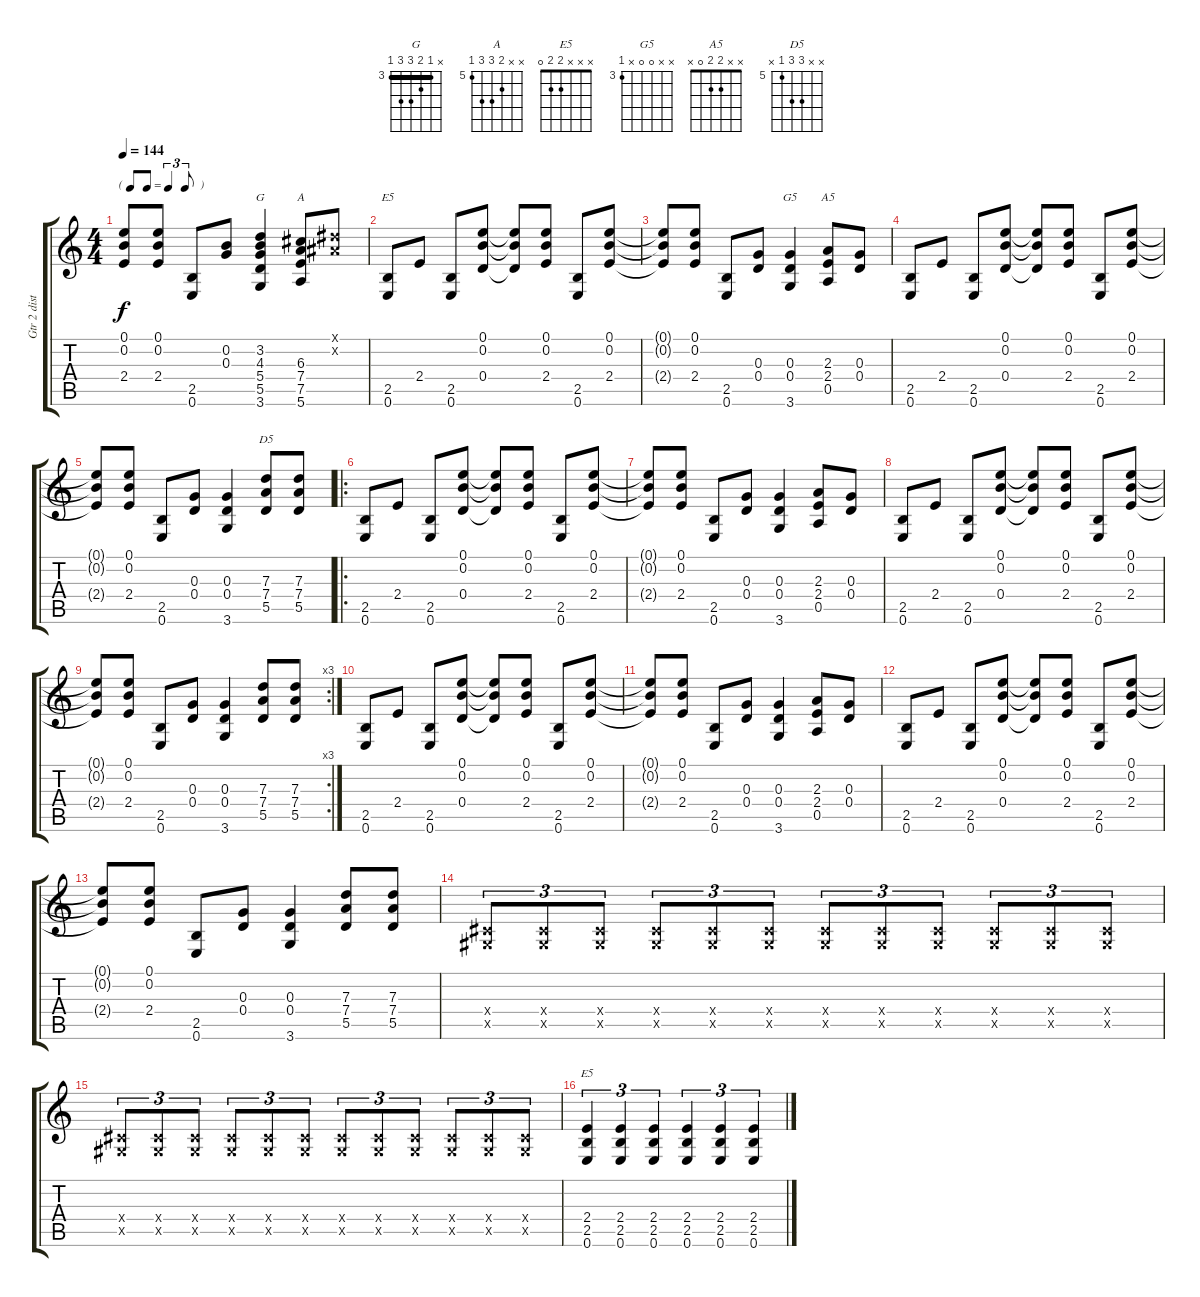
\track ("Gtr 2 distorsion" "Gtr 2 dist") {instrument distortionguitar}
\staff {score tabs}
\tuning (E4 B3 G3 D3 A2 E2) {hide}
\chord ("G" x 3 4 5 5 3) {firstfret 3 barre 3}
\chord ("A" x x 6 7 7 5) {firstfret 5}
\chord ("E5" x x x x 2 0)
\chord ("G5" x x 0 0 x 3) {firstfret 3}
\chord ("A5" x x 2 2 0 x)
\chord ("D5" x x 7 7 5 x) {firstfret 5}
\chord ("E5" x x x 2 2 0)
\ts (4 4)
\tf triplet8th
\tempo 144
\clef g2
\ks c
(0.1{t} 0.2{t} 2.4{t}).8{dy f} (0.1 0.2 2.4).8 (2.5 0.6).8 (0.2 0.3).8 (3.2 4.3 5.4 5.5 3.6).4{ch "G"} (6.3 7.4 7.5 5.6).8{ch "A"} (-1.1{x} -1.2{x}).8 |
(2.5 0.6).8{ch "E5"} 2.4.8 (2.5 0.6).8 (0.1 0.2 0.4).8 (0.1{t} 0.2{t} 0.4{t}).8 (0.1 0.2 2.4).8 (2.5 0.6).8 (0.1 0.2 2.4).8 |
(0.1{t} 0.2{t} 2.4{t}).8 (0.1 0.2 2.4).8 (2.5 0.6).8 (0.3 0.4).8 (0.3 0.4 3.6).4{ch "G5"} (2.3 2.4 0.5).8{ch "A5"} (0.3 0.4).8 |
(2.5 0.6).8 2.4.8 (2.5 0.6).8 (0.1 0.2 0.4).8 (0.1{t} 0.2{t} 0.4{t}).8 (0.1 0.2 2.4).8 (2.5 0.6).8 (0.1 0.2 2.4).8 |
(0.1{t} 0.2{t} 2.4{t}).8 (0.1 0.2 2.4).8 (2.5 0.6).8 (0.3 0.4).8 (0.3 0.4 3.6).4 (7.3 7.4 5.5).8{ch "D5"} (7.3 7.4 5.5).8 |
\ro
(2.5 0.6).8 2.4.8 (2.5 0.6).8 (0.1 0.2 0.4).8 (0.1{t} 0.2{t} 0.4{t}).8 (0.1 0.2 2.4).8 (2.5 0.6).8 (0.1 0.2 2.4).8 |
(0.1{t} 0.2{t} 2.4{t}).8 (0.1 0.2 2.4).8 (2.5 0.6).8 (0.3 0.4).8 (0.3 0.4 3.6).4 (2.3 2.4 0.5).8 (0.3 0.4).8 |
(2.5 0.6).8 2.4.8 (2.5 0.6).8 (0.1 0.2 0.4).8 (0.1{t} 0.2{t} 0.4{t}).8 (0.1 0.2 2.4).8 (2.5 0.6).8 (0.1 0.2 2.4).8 |
\rc 3
(0.1{t} 0.2{t} 2.4{t}).8 (0.1 0.2 2.4).8 (2.5 0.6).8 (0.3 0.4).8 (0.3 0.4 3.6).4 (7.3 7.4 5.5).8 (7.3 7.4 5.5).8 |
(2.5 0.6).8 2.4.8 (2.5 0.6).8 (0.1 0.2 0.4).8 (0.1{t} 0.2{t} 0.4{t}).8 (0.1 0.2 2.4).8 (2.5 0.6).8 (0.1 0.2 2.4).8 |
(0.1{t} 0.2{t} 2.4{t}).8 (0.1 0.2 2.4).8 (2.5 0.6).8 (0.3 0.4).8 (0.3 0.4 3.6).4 (2.3 2.4 0.5).8 (0.3 0.4).8 |
(2.5 0.6).8 2.4.8 (2.5 0.6).8 (0.1 0.2 0.4).8 (0.1{t} 0.2{t} 0.4{t}).8 (0.1 0.2 2.4).8 (2.5 0.6).8 (0.1 0.2 2.4).8 |
(0.1{t} 0.2{t} 2.4{t}).8 (0.1 0.2 2.4).8 (2.5 0.6).8 (0.3 0.4).8 (0.3 0.4 3.6).4 (7.3 7.4 5.5).8 (7.3 7.4 5.5).8 |
(-1.4{x} -1.5{x}).8{tu (3 2)} (-1.4{x} -1.5{x}).8{tu (3 2)} (-1.4{x} -1.5{x}).8{tu (3 2)} (-1.4{x} -1.5{x}).8{tu (3 2)} (-1.4{x} -1.5{x}).8{tu (3 2)} (-1.4{x} -1.5{x}).8{tu (3 2)} (-1.4{x} -1.5{x}).8{tu (3 2)} (-1.4{x} -1.5{x}).8{tu (3 2)} (-1.4{x} -1.5{x}).8{tu (3 2)} (-1.4{x} -1.5{x}).8{tu (3 2)} (-1.4{x} -1.5{x}).8{tu (3 2)} (-1.4{x} -1.5{x}).8{tu (3 2)} |
(-1.4{x} -1.5{x}).8{tu (3 2)} (-1.4{x} -1.5{x}).8{tu (3 2)} (-1.4{x} -1.5{x}).8{tu (3 2)} (-1.4{x} -1.5{x}).8{tu (3 2)} (-1.4{x} -1.5{x}).8{tu (3 2)} (-1.4{x} -1.5{x}).8{tu (3 2)} (-1.4{x} -1.5{x}).8{tu (3 2)} (-1.4{x} -1.5{x}).8{tu (3 2)} (-1.4{x} -1.5{x}).8{tu (3 2)} (-1.4{x} -1.5{x}).8{tu (3 2)} (-1.4{x} -1.5{x}).8{tu (3 2)} (-1.4{x} -1.5{x}).8{tu (3 2)} |
(2.4 2.5 0.6).4{tu (3 2) ch "E5"} (2.4 2.5 0.6).4{tu (3 2)} (2.4 2.5 0.6).4{tu (3 2)} (2.4 2.5 0.6).4{tu (3 2)} (2.4 2.5 0.6).4{tu (3 2)} (2.4 2.5 0.6).4{tu (3 2)}
